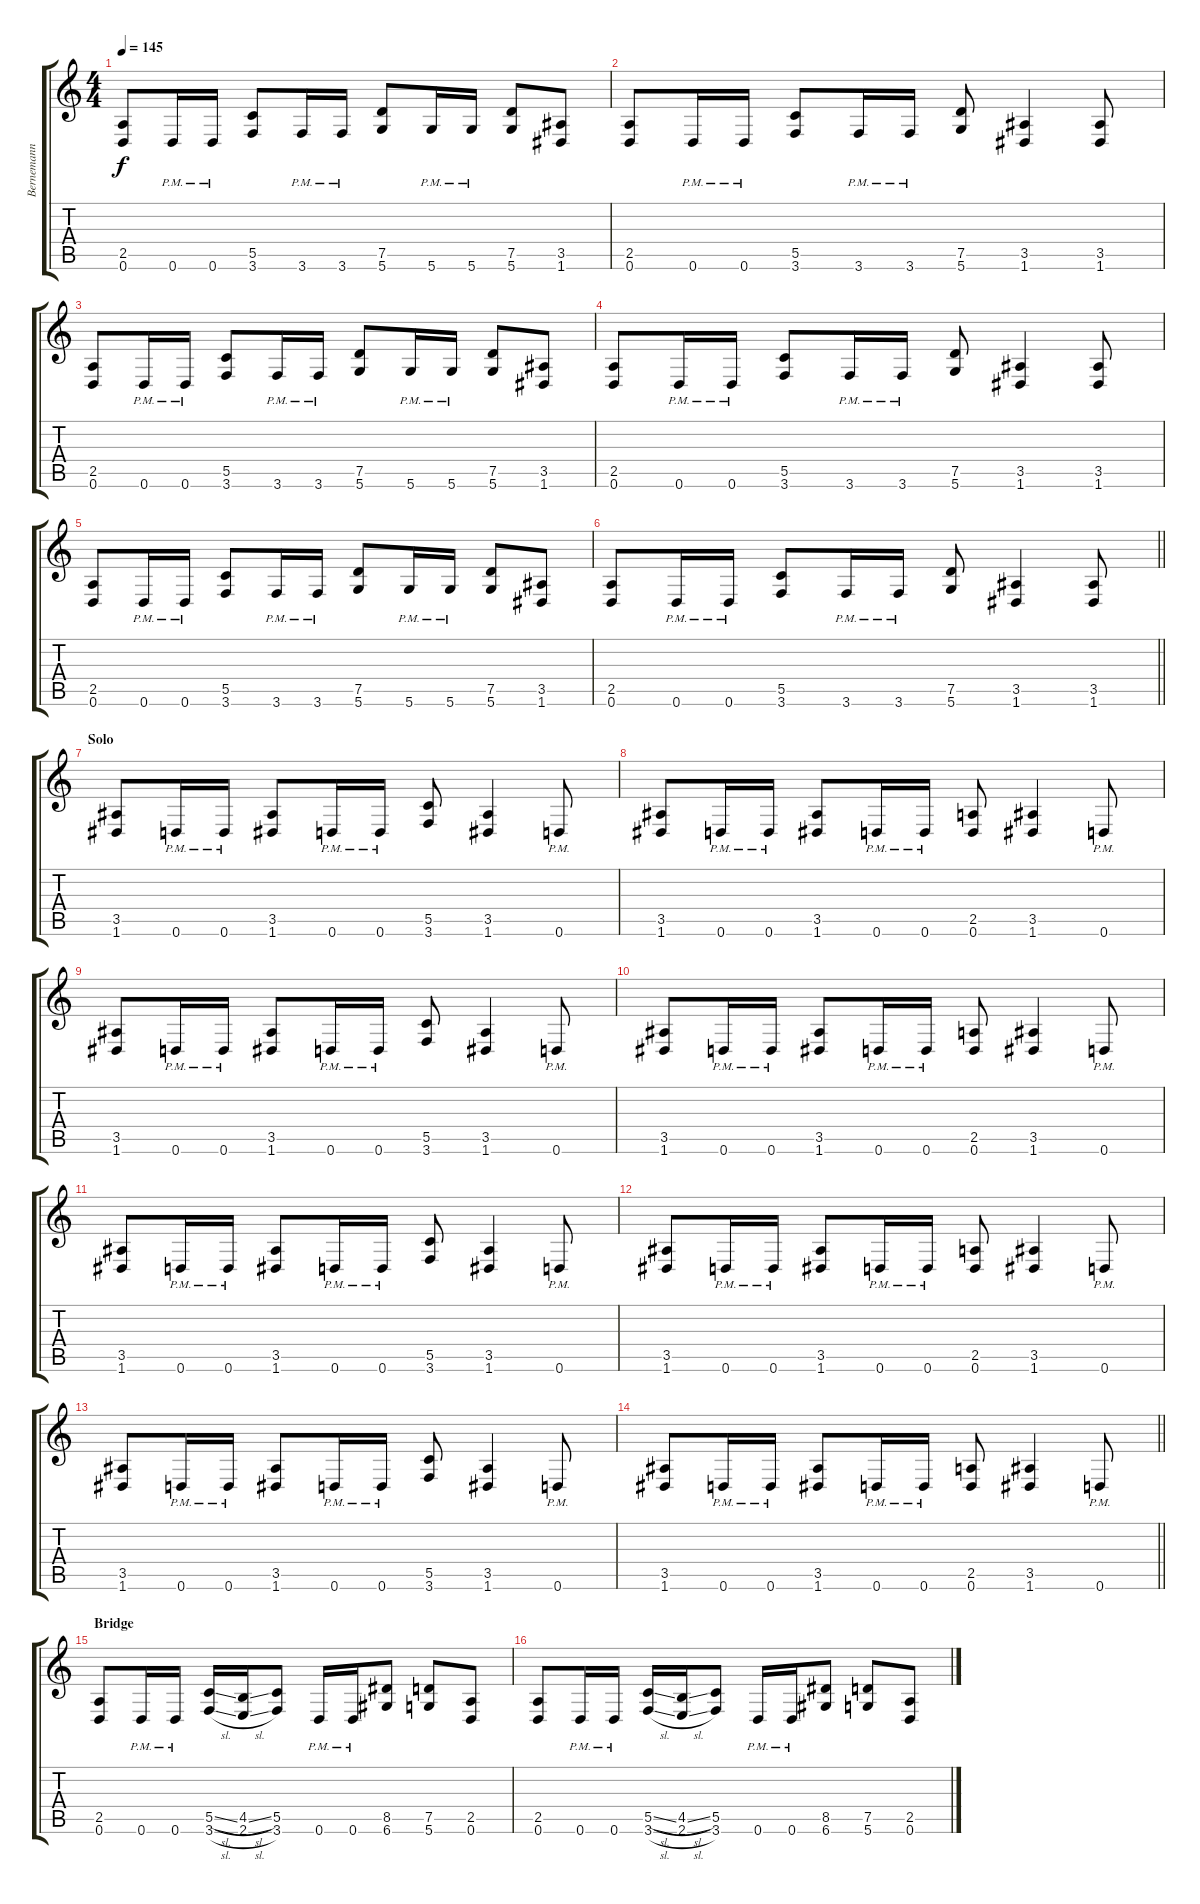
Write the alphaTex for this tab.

\track ("Bernemann R" "Bernemann ") {instrument distortionguitar}
\staff {score tabs}
\tuning (D4 A3 F3 C3 G2 D2) {hide}
\ts (4 4)
\tempo 145
\clef g2
\ks c
(2.5 0.6).8{dy f} 0.6{pm}.16 0.6{pm}.16 (5.5 3.6).8 3.6{pm}.16 3.6{pm}.16 (7.5 5.6).8 5.6{pm}.16 5.6{pm}.16 (7.5 5.6).8 (3.5 1.6).8 |
(2.5 0.6).8 0.6{pm}.16 0.6{pm}.16 (5.5 3.6).8 3.6{pm}.16 3.6{pm}.16 (7.5 5.6).8 (3.5 1.6).4 (3.5 1.6).8 |
(2.5 0.6).8 0.6{pm}.16 0.6{pm}.16 (5.5 3.6).8 3.6{pm}.16 3.6{pm}.16 (7.5 5.6).8 5.6{pm}.16 5.6{pm}.16 (7.5 5.6).8 (3.5 1.6).8 |
(2.5 0.6).8 0.6{pm}.16 0.6{pm}.16 (5.5 3.6).8 3.6{pm}.16 3.6{pm}.16 (7.5 5.6).8 (3.5 1.6).4 (3.5 1.6).8 |
(2.5 0.6).8 0.6{pm}.16 0.6{pm}.16 (5.5 3.6).8 3.6{pm}.16 3.6{pm}.16 (7.5 5.6).8 5.6{pm}.16 5.6{pm}.16 (7.5 5.6).8 (3.5 1.6).8 |
\barLineRight lightlight
(2.5 0.6).8 0.6{pm}.16 0.6{pm}.16 (5.5 3.6).8 3.6{pm}.16 3.6{pm}.16 (7.5 5.6).8 (3.5 1.6).4 (3.5 1.6).8 |
\section ("" "Solo")
(3.5 1.6).8 0.6{pm}.16 0.6{pm}.16 (3.5 1.6).8 0.6{pm}.16 0.6{pm}.16 (5.5 3.6).8 (3.5 1.6).4 0.6{pm}.8 |
(3.5 1.6).8 0.6{pm}.16 0.6{pm}.16 (3.5 1.6).8 0.6{pm}.16 0.6{pm}.16 (2.5 0.6).8 (3.5 1.6).4 0.6{pm}.8 |
(3.5 1.6).8 0.6{pm}.16 0.6{pm}.16 (3.5 1.6).8 0.6{pm}.16 0.6{pm}.16 (5.5 3.6).8 (3.5 1.6).4 0.6{pm}.8 |
(3.5 1.6).8 0.6{pm}.16 0.6{pm}.16 (3.5 1.6).8 0.6{pm}.16 0.6{pm}.16 (2.5 0.6).8 (3.5 1.6).4 0.6{pm}.8 |
(3.5 1.6).8 0.6{pm}.16 0.6{pm}.16 (3.5 1.6).8 0.6{pm}.16 0.6{pm}.16 (5.5 3.6).8 (3.5 1.6).4 0.6{pm}.8 |
(3.5 1.6).8 0.6{pm}.16 0.6{pm}.16 (3.5 1.6).8 0.6{pm}.16 0.6{pm}.16 (2.5 0.6).8 (3.5 1.6).4 0.6{pm}.8 |
(3.5 1.6).8 0.6{pm}.16 0.6{pm}.16 (3.5 1.6).8 0.6{pm}.16 0.6{pm}.16 (5.5 3.6).8 (3.5 1.6).4 0.6{pm}.8 |
\barLineRight lightlight
(3.5 1.6).8 0.6{pm}.16 0.6{pm}.16 (3.5 1.6).8 0.6{pm}.16 0.6{pm}.16 (2.5 0.6).8 (3.5 1.6).4 0.6{pm}.8 |
\section ("" "Bridge")
(2.5 0.6).8 0.6{pm}.16 0.6{pm}.16 (5.5{sl} 3.6{sl}).16 (4.5{sl} 2.6{sl}).16 (5.5 3.6).8 0.6{pm}.16 0.6{pm}.16 (8.5 6.6).8 (7.5 5.6).8 (2.5 0.6).8 |
(2.5 0.6).8 0.6{pm}.16 0.6{pm}.16 (5.5{sl} 3.6{sl}).16 (4.5{sl} 2.6{sl}).16 (5.5 3.6).8 0.6{pm}.16 0.6{pm}.16 (8.5 6.6).8 (7.5 5.6).8 (2.5 0.6).8
